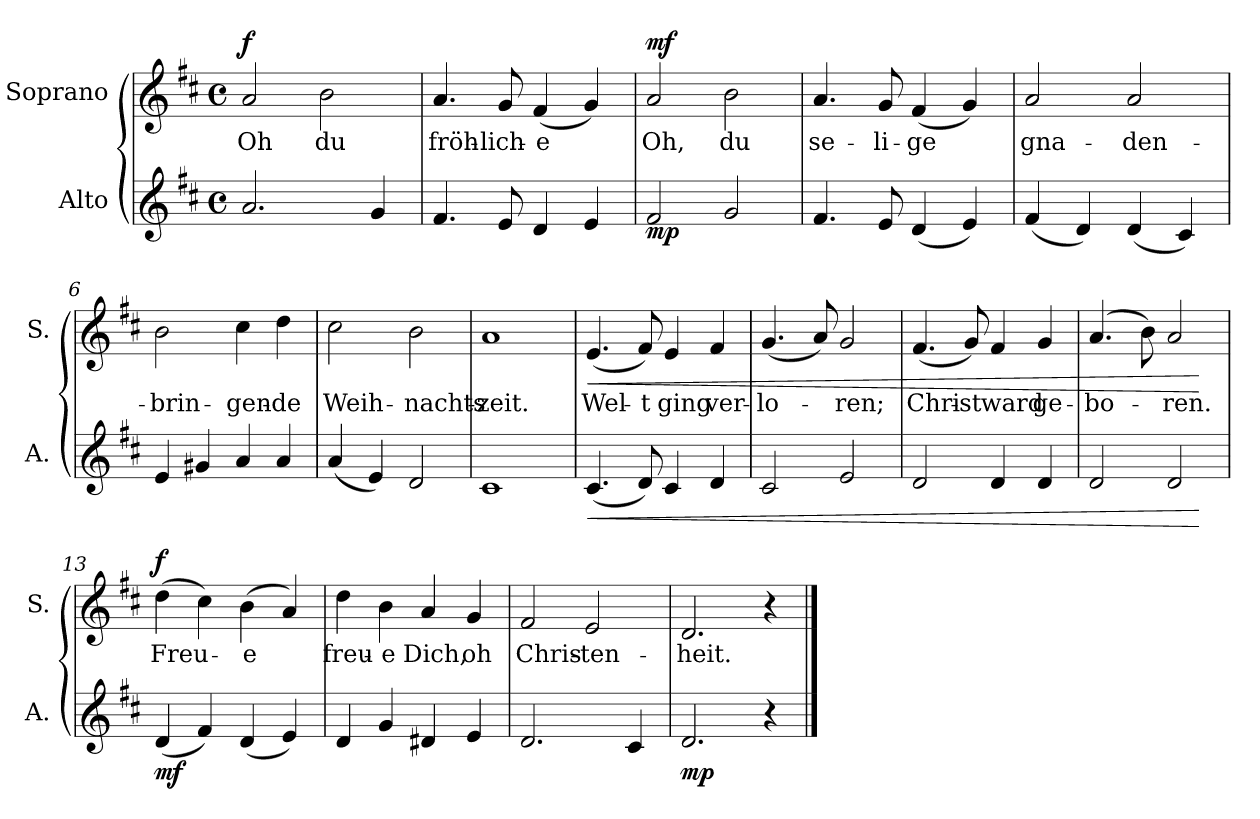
**kern	**dynam	**kern	**text	**dynam
*part2	*part2	*part1	*part1	*part1
*staff2	*staff2	*staff1	*staff1	*staff1
*I"Alto	*	*I"Soprano	*	*
*I'A.	*	*I'S.	*	*
*clefG2	*	*clefG2	*	*
*k[f#c#]	*	*k[f#c#]	*	*
*M4/4	*	*M4/4	*	*
*met(c)	*	*met(c)	*	*
=1	=1	=1	=1	=1
!	!	!	!LO:LY:b	!LO:DY:b
2.a/	.	2a/	Oh	f
!	!	!	!LO:LY:b	!
.	.	2b\	du	.
4g/	.	.	.	.
=2	=2	=2	=2	=2
!	!	!	!LO:LY:b	!
4.f#/	.	4.a/	fröh-	.
!	!	!	!LO:LY:b	!
8e/	.	8g/	-lich-	.
!	!	!	!LO:LY:b	!
4d/	.	(<4f#/	-e	.
4e/	.	4g/)	.	.
=3	=3	=3	=3	=3
!	!LO:DY:b	!	!LO:LY:b	!LO:DY:b
2f#/	mp	2a/	Oh,	mf
!	!	!	!LO:LY:b	!
2g/	.	2b\	du	.
=4	=4	=4	=4	=4
!	!	!	!LO:LY:b	!
4.f#/	.	4.a/	se-	.
!	!	!	!LO:LY:b	!
8e/	.	8g/	-li-	.
!	!	!	!LO:LY:b	!
(<4d/	.	(<4f#/	-ge	.
4e/)	.	4g/)	.	.
=5	=5	=5	=5	=5
!	!	!	!LO:LY:b	!
(<4f#/	.	2a/	gna-	.
4d/)	.	.	.	.
!	!	!	!LO:LY:b	!
(<4d/	.	2a/	-den-	.
4c#/)	.	.	.	.
=6	=6	=6	=6	=6
!	!	!	!LO:LY:b	!
4e/	.	2b\	-brin-	.
4g#X/	.	.	.	.
!	!	!	!LO:LY:b	!
4a/	.	4cc#\	-gen-	.
!	!	!	!LO:LY:b	!
4a/	.	4dd\	-de	.
=7	=7	=7	=7	=7
!	!	!	!LO:LY:b	!
(<4a/	.	2cc#\	Weih-	.
4e/)	.	.	.	.
!	!	!	!LO:LY:b	!
2d/	.	2b\	-nachts-	.
!!LO:LB:g=z
=8	=8	=8	=8	=8
!	!	!	!LO:LY:b	!
1c#	.	1a	-zeit.	.
=9	=9	=9	=9	=9
!	!LO:HP:b	!	!LO:LY:b	!LO:HP:b
(<4.c#/	<	(<4.e/	Wel-	<
!	!	!	!LO:LY:b	!
8d/)	.	8f#/)	-t	.
!	!	!	!LO:LY:b	!
4c#/	.	4e/	ging	.
!	!	!	!LO:LY:b	!
4d/	.	4f#/	ver-	.
=10	=10	=10	=10	=10
!	!	!	!LO:LY:b	!
2c#/	.	(<4.g/	-lo-	.
.	.	8a/)	.	.
!	!	!	!LO:LY:b	!
2e/	.	2g/	-ren;	.
=11	=11	=11	=11	=11
!	!	!	!LO:LY:b	!
2d/	.	(<4.f#/	Chri-	.
!	!	!	!LO:LY:b	!
.	.	8g/)	-st	.
!	!	!	!LO:LY:b	!
4d/	.	4f#/	ward	.
!	!	!	!LO:LY:b	!
4d/	.	4g/	ge-	.
=12	=12	=12	=12	=12
!	!	!	!LO:LY:b	!
2d/	.	(>4.a/	-bo-	.
.	.	8b\)	.	.
!	!	!	!LO:LY:b	!
2d/	.	2a/	-ren.	.
.	[	.	.	[
=13	=13	=13	=13	=13
!	!LO:DY:b	!	!LO:LY:b	!LO:DY:b
(<4d/	mf	(>4dd\	Freu-	f
4f#/)	.	4cc#\)	.	.
!	!	!	!LO:LY:b	!
(<4d/	.	(>4b\	-e	.
4e/)	.	4a/)	.	.
=14	=14	=14	=14	=14
!	!	!	!LO:LY:b	!
4d/	.	4dd\	freu-	.
!	!	!	!LO:LY:b	!
4g/	.	4b\	-e	.
!	!	!	!LO:LY:b	!
4d#X/	.	4a/	Dich,	.
!	!	!	!LO:LY:b	!
4e/	.	4g/	oh	.
!!LO:LB:g=z
=15	=15	=15	=15	=15
!	!	!	!LO:LY:b	!
2.d/	.	2f#/	Chris-	.
!	!	!	!LO:LY:b	!
.	.	2e/	-ten-	.
4c#/	.	.	.	.
=16	=16	=16	=16	=16
!	!LO:DY:b	!	!LO:LY:b	!
2.d/	mp	2.d/	-heit.	.
4r	.	4r	.	.
==	==	==	==	==
*-	*-	*-	*-	*-
